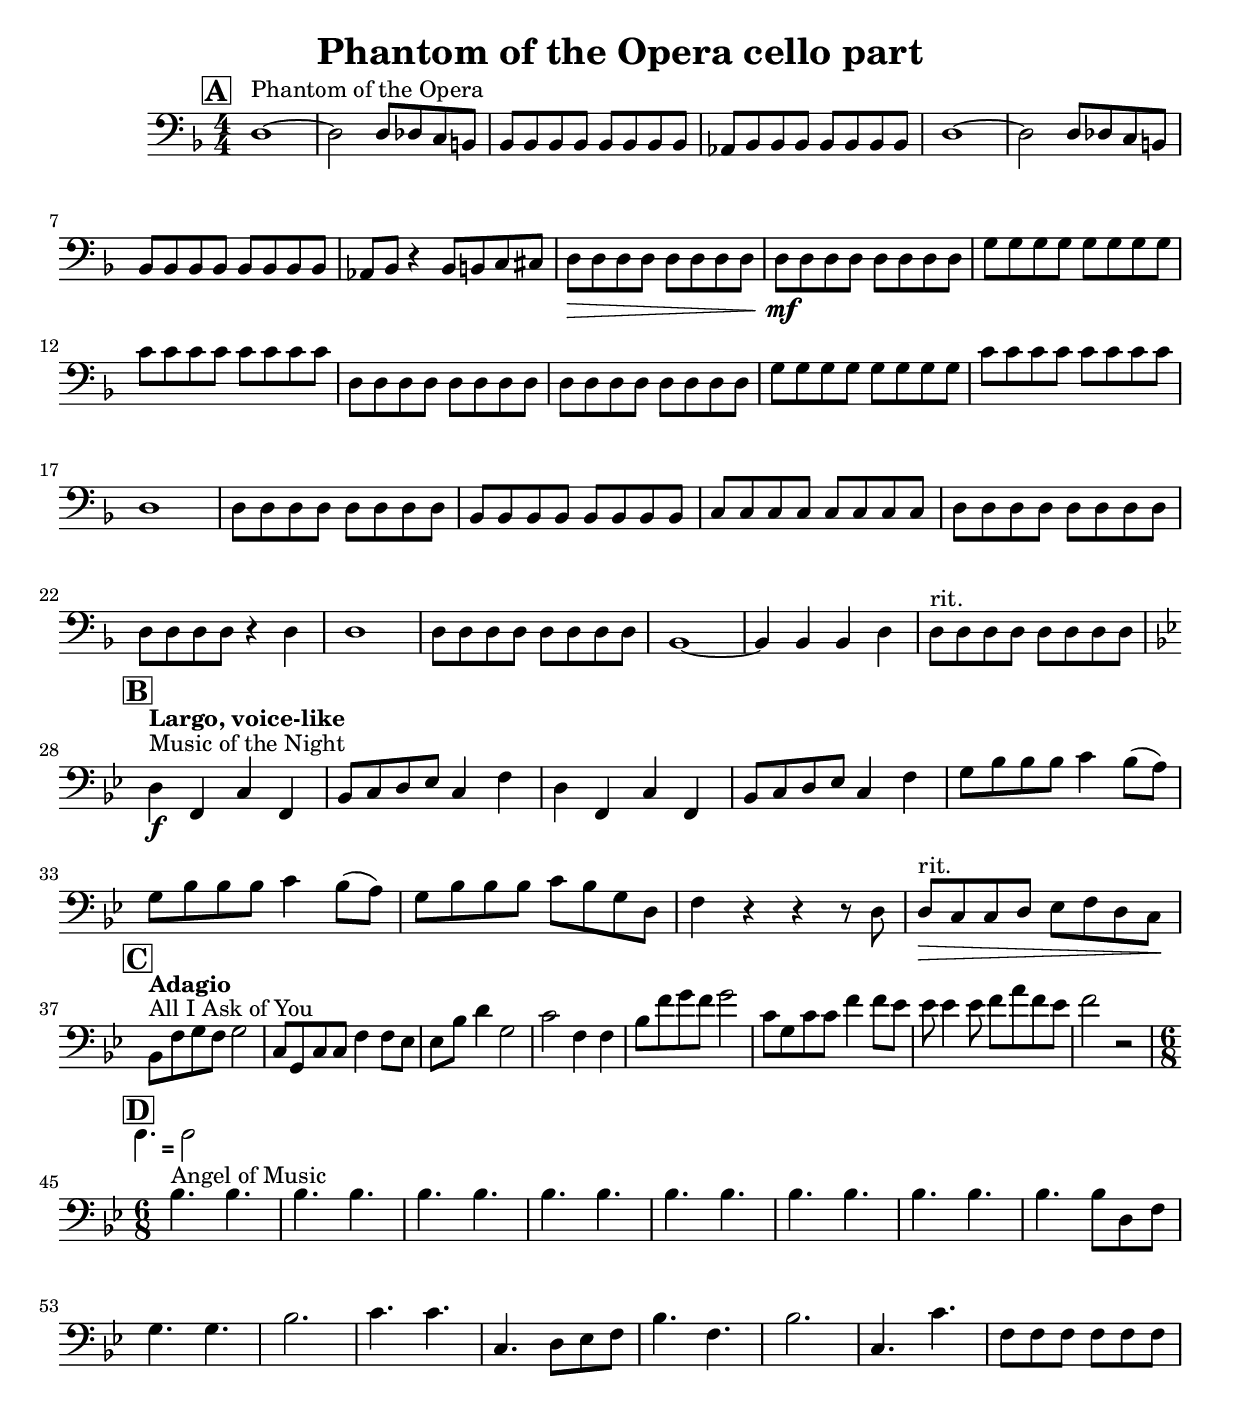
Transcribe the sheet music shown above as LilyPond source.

\header {
  title = "Phantom of the Opera cello part"
}

\score {
  \relative c {
    \set Score.markFormatter = #format-mark-box-alphabet
    \mark \default
    \clef "bass"
    \key d \minor
    \numericTimeSignature
    \time 4/4
    d1~^"Phantom of the Opera" d2 d8 des c b | 
    \repeat unfold 8 {bes} aes \repeat unfold 7 {bes} |
    d1~ d2 d8 des c b \repeat unfold 8 {bes} |
    aes bes r4 bes8 b c cis |
    d\> d d d d d d d |
    d\mf d d d d d d d |
    g g g g g g g g |
    c c c c c c c c |
    d, d d d d d d d |
    d d d d d d d d |
    g g g g g g g g |
    c c c c c c c c |
    d,1 |
    d8 d d d d d d d |
    bes bes bes bes bes bes bes bes |
    c c c c c c c c |
    d d d d d d d d |
    d d d d r4 d |
    d1 |
    d8 d d d d d d d |
    bes1~ bes4 bes bes d |
    d8^"rit." d d d d d d d | \break
    \key bes \major
    \mark \default
    \tempo "Largo, voice-like"
    d4^"Music of the Night"\f f, c' f, |
    bes8 c d ees c4 f |
    d f, c' f, |
    bes8 c d ees c4 f |
    g8 bes bes bes c4 bes8( a) | 
    g bes bes bes c4 bes8( a) |
    g bes bes bes c bes g d |
    f4 r r r8 d |
    d^"rit."\> c c d ees f d c\! | \break
    \mark \default
    \tempo "Adagio"
    bes^"All I Ask of You" f' g f g2 |
    c,8 g c c f4 f8 ees |
    ees bes' d4 g,2 |
    c f,4 f |
    bes8 f' g f g2 |
    c,8 g c c f4 f8 ees |
    ees ees4 ees8 f a f ees |
    f2 r | \break
    \time 6/8
    \once \override Score.RehearsalMark.self-alignment-X = #LEFT
    \mark \default
    \tempo \markup {
      \right-align \concat {
        \smaller \right-align \note #"4." #-1
        \lower #2 " = "
        \smaller \general-align #X #DOWN \note #"2" #-1
      }
    }
    bes,4.^"Angel of Music" bes bes bes bes bes bes bes bes bes bes bes bes bes |
    bes bes8 d, f |
    g4. g |
    bes2. |
    c4. c4. |
    c, d8 ees f |
    bes4. f bes2. |
    c,4. c' f,8 f f f f f |
  }

  \layout {}
  \midi {}
}